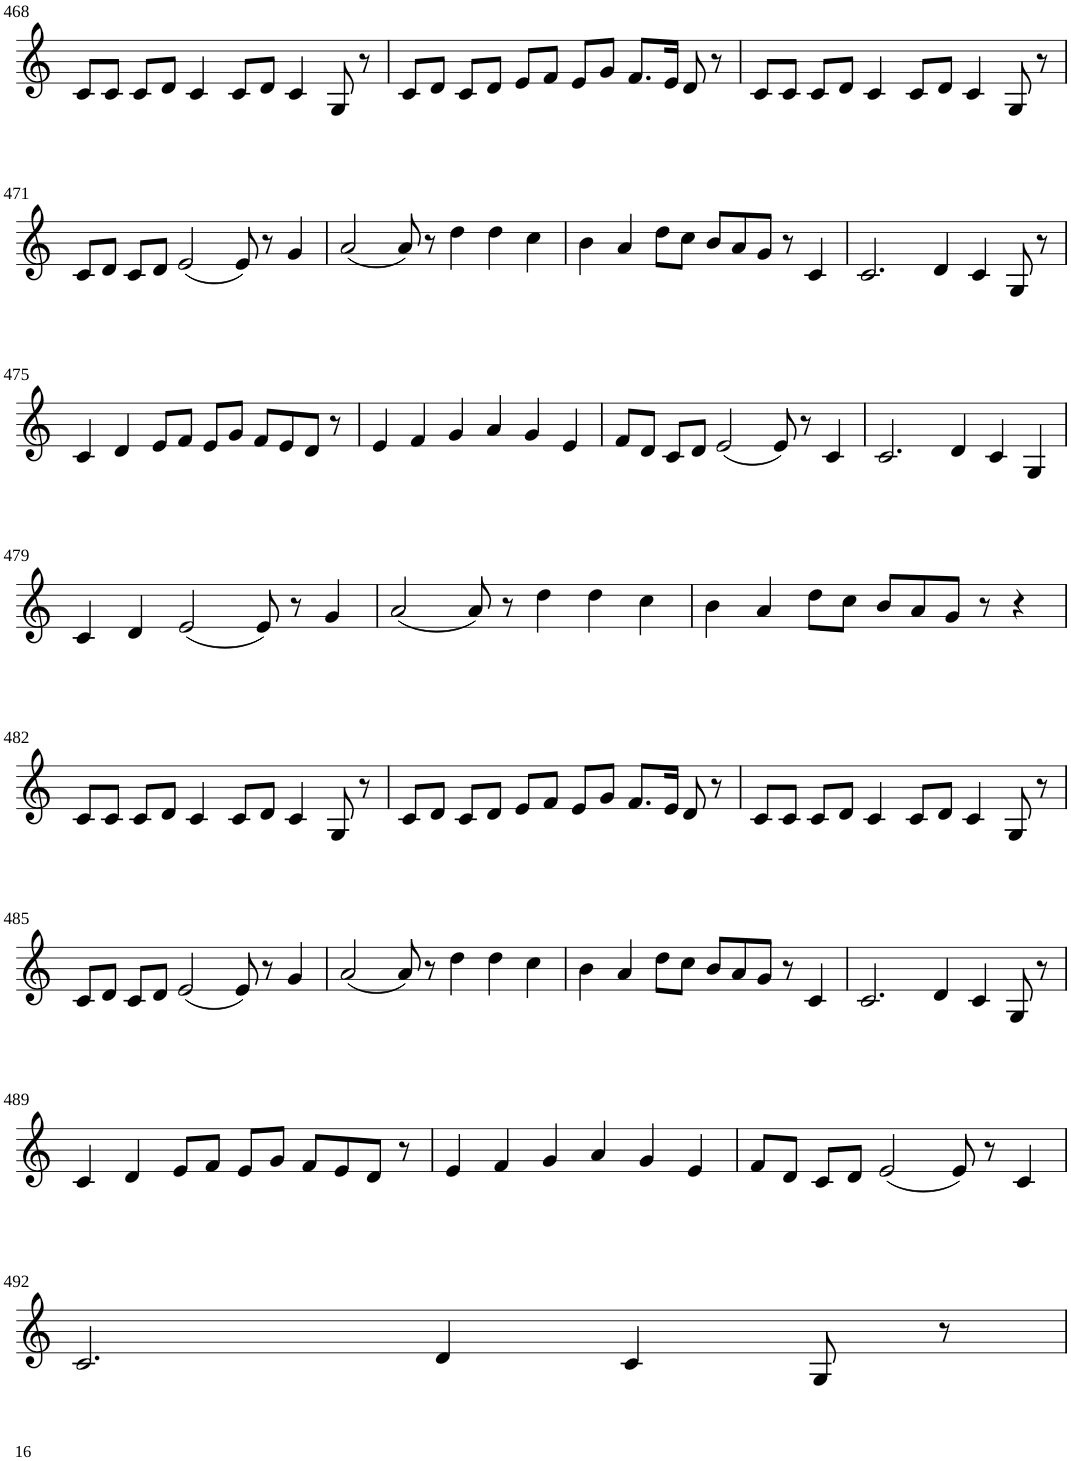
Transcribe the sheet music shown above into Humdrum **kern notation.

**kern
*part1
*staff1
*I"Violin
!!LO:PB:g=z
*clefG2
*k[]
*M6/4
=468
8c/L
8c/J
8c/L
8d/J
4c/
8c/L
8d/J
4c/
8G/
8r
=469
8c/L
8d/J
8c/L
8d/J
8e/L
8f/J
8e/L
8g/J
8.f/L
16e/Jk
8d/
8r
=470
8c/L
8c/J
8c/L
8d/J
4c/
8c/L
8d/J
4c/
8G/
8r
!!LO:LB:g=z
=471
8c/L
8d/J
8c/L
8d/J
(2e/
8e/)
8r
4g/
=472
(2a/
8a/)
8r
4dd\
4dd\
4cc\
=473
4b\
4a/
8dd\L
8cc\J
8b/L
8a/
8g/J
8r
4c/
=474
2.c/
4d/
4c/
8G/
8r
!!LO:LB:g=z
=475
4c/
4d/
8e/L
8f/J
8e/L
8g/J
8f/L
8e/
8d/J
8r
=476
4e/
4f/
4g/
4a/
4g/
4e/
=477
8f/L
8d/J
8c/L
8d/J
(2e/
8e/)
8r
4c/
=478
2.c/
4d/
4c/
4G/
!!LO:LB:g=z
=479
4c/
4d/
(2e/
8e/)
8r
4g/
=480
(2a/
8a/)
8r
4dd\
4dd\
4cc\
=481
4b\
4a/
8dd\L
8cc\J
8b/L
8a/
8g/J
8r
4r
!!LO:LB:g=z
=482
8c/L
8c/J
8c/L
8d/J
4c/
8c/L
8d/J
4c/
8G/
8r
=483
8c/L
8d/J
8c/L
8d/J
8e/L
8f/J
8e/L
8g/J
8.f/L
16e/Jk
8d/
8r
=484
8c/L
8c/J
8c/L
8d/J
4c/
8c/L
8d/J
4c/
8G/
8r
!!LO:LB:g=z
=485
8c/L
8d/J
8c/L
8d/J
(2e/
8e/)
8r
4g/
=486
(2a/
8a/)
8r
4dd\
4dd\
4cc\
=487
4b\
4a/
8dd\L
8cc\J
8b/L
8a/
8g/J
8r
4c/
=488
2.c/
4d/
4c/
8G/
8r
!!LO:LB:g=z
=489
4c/
4d/
8e/L
8f/J
8e/L
8g/J
8f/L
8e/
8d/J
8r
=490
4e/
4f/
4g/
4a/
4g/
4e/
=491
8f/L
8d/J
8c/L
8d/J
(2e/
8e/)
8r
4c/
!!LO:LB:g=z
=492
2.c/
4d/
4c/
8G/
8r
=
*-
